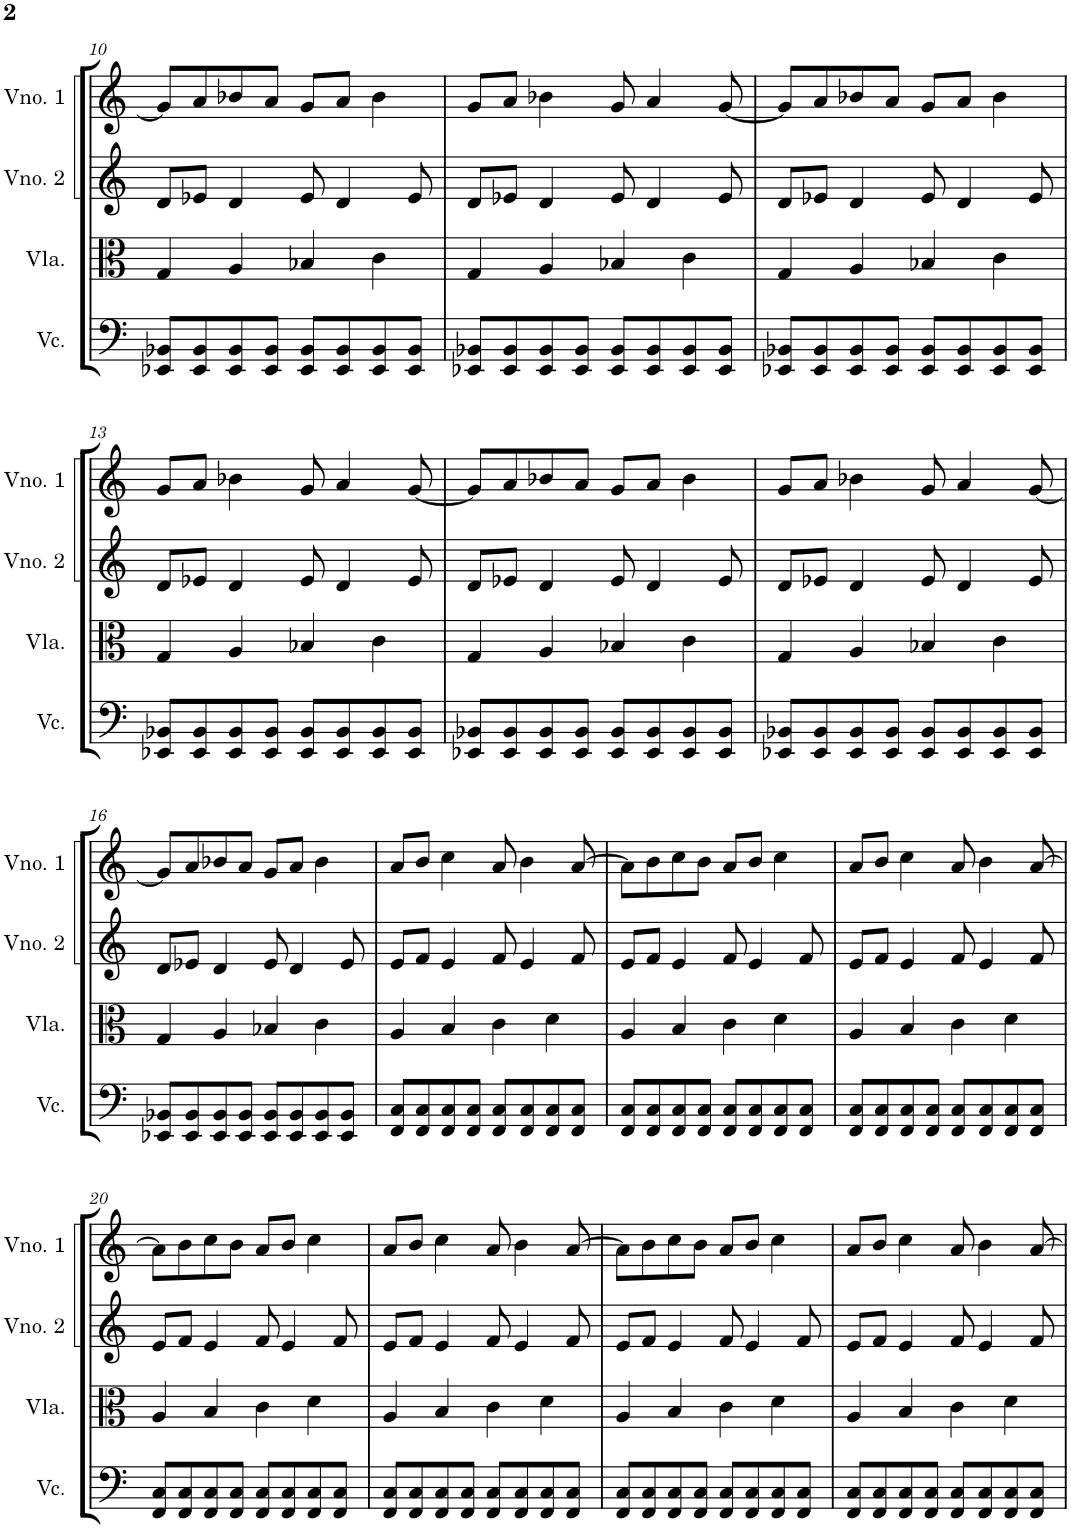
**kern	**kern	**kern	**kern
*part4	*part3	*part2	*part1
*staff4	*staff3	*staff2	*staff1
*I"Violoncelo	*I"Viola	*I"Violino 2	*I"Violino 1
*I'Vc.	*I'Vla.	*I'Vno. 2	*I'Vno. 1
!!LO:PB:g=z
*clefF4	*clefC3	*clefG2	*clefG2
*k[]	*k[]	*k[]	*k[]
*M4/4	*M4/4	*M4/4	*M4/4
=10	=10	=10	=10
8EE-X/ 8BB-X/L	4G/	8d/L	8g/L]
8EE-/ 8BB-/	.	8e-X/J	8a/
8EE-/ 8BB-/	4A/	4d/	8b-X/
8EE-/ 8BB-/J	.	.	8a/J
8EE-/ 8BB-/L	4B-X/	8e-/	8g/L
8EE-/ 8BB-/	.	4d/	8a/J
8EE-/ 8BB-/	4c\	.	4b-\
8EE-/ 8BB-/J	.	8e-/	.
=11	=11	=11	=11
8EE-X/ 8BB-X/L	4G/	8d/L	8g/L
8EE-/ 8BB-/	.	8e-X/J	8a/J
8EE-/ 8BB-/	4A/	4d/	4b-X\
8EE-/ 8BB-/J	.	.	.
8EE-/ 8BB-/L	4B-X/	8e-/	8g/
8EE-/ 8BB-/	.	4d/	4a/
8EE-/ 8BB-/	4c\	.	.
8EE-/ 8BB-/J	.	8e-/	[8g/
=12	=12	=12	=12
8EE-X/ 8BB-X/L	4G/	8d/L	8g/L]
8EE-/ 8BB-/	.	8e-X/J	8a/
8EE-/ 8BB-/	4A/	4d/	8b-X/
8EE-/ 8BB-/J	.	.	8a/J
8EE-/ 8BB-/L	4B-X/	8e-/	8g/L
8EE-/ 8BB-/	.	4d/	8a/J
8EE-/ 8BB-/	4c\	.	4b-\
8EE-/ 8BB-/J	.	8e-/	.
!!LO:LB:g=z
=13	=13	=13	=13
8EE-X/ 8BB-X/L	4G/	8d/L	8g/L
8EE-/ 8BB-/	.	8e-X/J	8a/J
8EE-/ 8BB-/	4A/	4d/	4b-X\
8EE-/ 8BB-/J	.	.	.
8EE-/ 8BB-/L	4B-X/	8e-/	8g/
8EE-/ 8BB-/	.	4d/	4a/
8EE-/ 8BB-/	4c\	.	.
8EE-/ 8BB-/J	.	8e-/	[8g/
=14	=14	=14	=14
8EE-X/ 8BB-X/L	4G/	8d/L	8g/L]
8EE-/ 8BB-/	.	8e-X/J	8a/
8EE-/ 8BB-/	4A/	4d/	8b-X/
8EE-/ 8BB-/J	.	.	8a/J
8EE-/ 8BB-/L	4B-X/	8e-/	8g/L
8EE-/ 8BB-/	.	4d/	8a/J
8EE-/ 8BB-/	4c\	.	4b-\
8EE-/ 8BB-/J	.	8e-/	.
=15	=15	=15	=15
8EE-X/ 8BB-X/L	4G/	8d/L	8g/L
8EE-/ 8BB-/	.	8e-X/J	8a/J
8EE-/ 8BB-/	4A/	4d/	4b-X\
8EE-/ 8BB-/J	.	.	.
8EE-/ 8BB-/L	4B-X/	8e-/	8g/
8EE-/ 8BB-/	.	4d/	4a/
8EE-/ 8BB-/	4c\	.	.
8EE-/ 8BB-/J	.	8e-/	[8g/
!!LO:LB:g=z
=16	=16	=16	=16
8EE-X/ 8BB-X/L	4G/	8d/L	8g/L]
8EE-/ 8BB-/	.	8e-X/J	8a/
8EE-/ 8BB-/	4A/	4d/	8b-X/
8EE-/ 8BB-/J	.	.	8a/J
8EE-/ 8BB-/L	4B-X/	8e-/	8g/L
8EE-/ 8BB-/	.	4d/	8a/J
8EE-/ 8BB-/	4c\	.	4b-\
8EE-/ 8BB-/J	.	8e-/	.
=17	=17	=17	=17
8FF/ 8C/L	4A/	8e/L	8a/L
8FF/ 8C/	.	8f/J	8b/J
8FF/ 8C/	4B/	4e/	4cc\
8FF/ 8C/J	.	.	.
8FF/ 8C/L	4c\	8f/	8a/
8FF/ 8C/	.	4e/	4b\
8FF/ 8C/	4d\	.	.
8FF/ 8C/J	.	8f/	[8a/
=18	=18	=18	=18
8FF/ 8C/L	4A/	8e/L	8a\L]
8FF/ 8C/	.	8f/J	8b\
8FF/ 8C/	4B/	4e/	8cc\
8FF/ 8C/J	.	.	8b\J
8FF/ 8C/L	4c\	8f/	8a/L
8FF/ 8C/	.	4e/	8b/J
8FF/ 8C/	4d\	.	4cc\
8FF/ 8C/J	.	8f/	.
=19	=19	=19	=19
8FF/ 8C/L	4A/	8e/L	8a/L
8FF/ 8C/	.	8f/J	8b/J
8FF/ 8C/	4B/	4e/	4cc\
8FF/ 8C/J	.	.	.
8FF/ 8C/L	4c\	8f/	8a/
8FF/ 8C/	.	4e/	4b\
8FF/ 8C/	4d\	.	.
8FF/ 8C/J	.	8f/	[8a/
!!LO:LB:g=z
=20	=20	=20	=20
8FF/ 8C/L	4A/	8e/L	8a\L]
8FF/ 8C/	.	8f/J	8b\
8FF/ 8C/	4B/	4e/	8cc\
8FF/ 8C/J	.	.	8b\J
8FF/ 8C/L	4c\	8f/	8a/L
8FF/ 8C/	.	4e/	8b/J
8FF/ 8C/	4d\	.	4cc\
8FF/ 8C/J	.	8f/	.
=21	=21	=21	=21
8FF/ 8C/L	4A/	8e/L	8a/L
8FF/ 8C/	.	8f/J	8b/J
8FF/ 8C/	4B/	4e/	4cc\
8FF/ 8C/J	.	.	.
8FF/ 8C/L	4c\	8f/	8a/
8FF/ 8C/	.	4e/	4b\
8FF/ 8C/	4d\	.	.
8FF/ 8C/J	.	8f/	[8a/
=22	=22	=22	=22
8FF/ 8C/L	4A/	8e/L	8a\L]
8FF/ 8C/	.	8f/J	8b\
8FF/ 8C/	4B/	4e/	8cc\
8FF/ 8C/J	.	.	8b\J
8FF/ 8C/L	4c\	8f/	8a/L
8FF/ 8C/	.	4e/	8b/J
8FF/ 8C/	4d\	.	4cc\
8FF/ 8C/J	.	8f/	.
=23	=23	=23	=23
8FF/ 8C/L	4A/	8e/L	8a/L
8FF/ 8C/	.	8f/J	8b/J
8FF/ 8C/	4B/	4e/	4cc\
8FF/ 8C/J	.	.	.
8FF/ 8C/L	4c\	8f/	8a/
8FF/ 8C/	.	4e/	4b\
8FF/ 8C/	4d\	.	.
8FF/ 8C/J	.	8f/	[8a/
=	=	=	=
*-	*-	*-	*-
